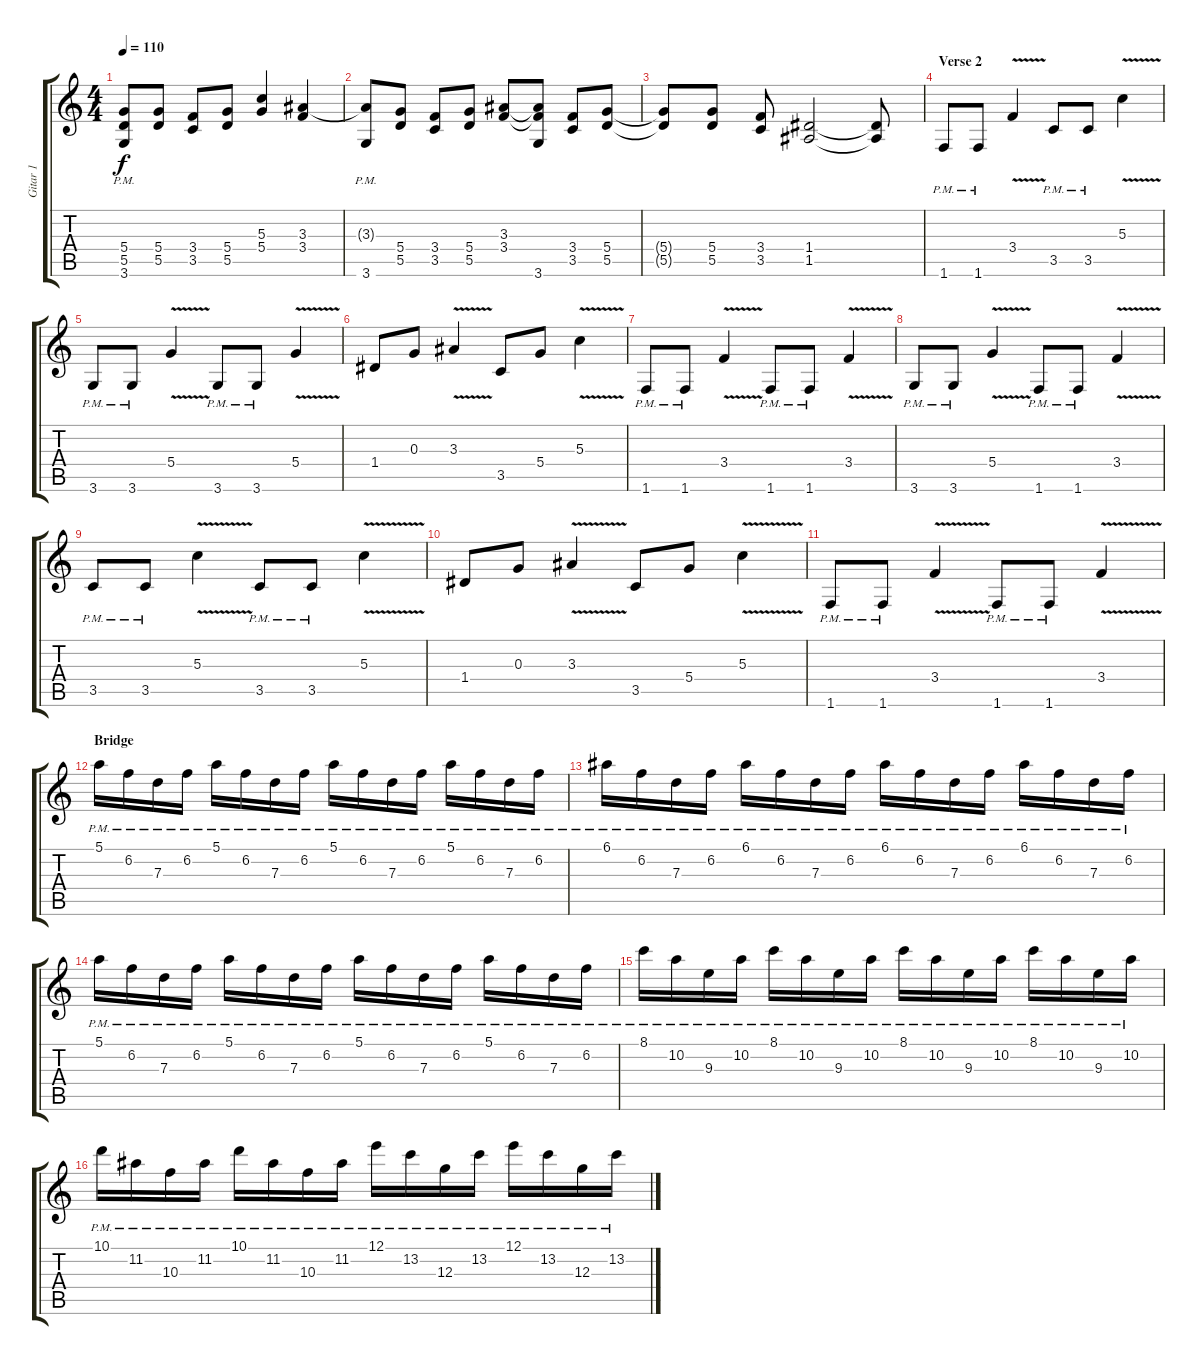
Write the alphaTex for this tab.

\track ("Gitar 1" "Gitar 1") {instrument overdrivenguitar}
\staff {score tabs}
\tuning (E4 B3 G3 D3 A2 E2) {hide}
\ts (4 4)
\tempo 110
\clef g2
\ks c
(5.4{t} 5.5{t} 3.6{pm}).8{dy f} (5.4 5.5).8 (3.4 3.5).8 (5.4 5.5).8 (5.3 5.4).4 (3.3 3.4).4 |
(3.3{t} 3.6{pm}).8 (5.4 5.5).8 (3.4 3.5).8 (5.4 5.5).8 (3.3 3.4).8 (3.3{t} 3.4{t} 3.6).8 (3.4 3.5).8 (5.4 5.5).8 |
(5.4{t} 5.5{t}).8 (5.4 5.5).8 (3.4 3.5).8 (1.4 1.5).2 (1.4{t} 1.5{t}).8 |
\section ("" "Verse 2")
1.6{pm}.8 1.6{pm}.8 3.4{v}.4 3.5{pm}.8 3.5{pm}.8 5.3{v}.4 |
3.6{pm}.8 3.6{pm}.8 5.4{v}.4 3.6{pm}.8 3.6{pm}.8 5.4{v}.4 |
1.4.8 0.3.8 3.3{v}.4 3.5.8 5.4.8 5.3{v}.4 |
1.6{pm}.8 1.6{pm}.8 3.4{v}.4 1.6{pm}.8 1.6{pm}.8 3.4{v}.4 |
3.6{pm}.8 3.6{pm}.8 5.4{v}.4 1.6{pm}.8 1.6{pm}.8 3.4{v}.4 |
3.5{pm}.8 3.5{pm}.8 5.3{v}.4 3.5{pm}.8 3.5{pm}.8 5.3{v}.4 |
1.4.8 0.3.8 3.3{v}.4 3.5.8 5.4.8 5.3{v}.4 |
1.6{pm}.8 1.6{pm}.8 3.4{v}.4 1.6{pm}.8 1.6{pm}.8 3.4{v}.4 |
\section ("" "Bridge")
5.1{pm}.16 6.2{pm}.16 7.3{pm}.16 6.2{pm}.16 5.1{pm}.16 6.2{pm}.16 7.3{pm}.16 6.2{pm}.16 5.1{pm}.16 6.2{pm}.16 7.3{pm}.16 6.2{pm}.16 5.1{pm}.16 6.2{pm}.16 7.3{pm}.16 6.2{pm}.16 |
6.1{pm}.16 6.2{pm}.16 7.3{pm}.16 6.2{pm}.16 6.1{pm}.16 6.2{pm}.16 7.3{pm}.16 6.2{pm}.16 6.1{pm}.16 6.2{pm}.16 7.3{pm}.16 6.2{pm}.16 6.1{pm}.16 6.2{pm}.16 7.3{pm}.16 6.2{pm}.16 |
5.1{pm}.16 6.2{pm}.16 7.3{pm}.16 6.2{pm}.16 5.1{pm}.16 6.2{pm}.16 7.3{pm}.16 6.2{pm}.16 5.1{pm}.16 6.2{pm}.16 7.3{pm}.16 6.2{pm}.16 5.1{pm}.16 6.2{pm}.16 7.3{pm}.16 6.2{pm}.16 |
8.1{pm}.16 10.2{pm}.16 9.3{pm}.16 10.2{pm}.16 8.1{pm}.16 10.2{pm}.16 9.3{pm}.16 10.2{pm}.16 8.1{pm}.16 10.2{pm}.16 9.3{pm}.16 10.2{pm}.16 8.1{pm}.16 10.2{pm}.16 9.3{pm}.16 10.2{pm}.16 |
10.1{pm}.16 11.2{pm}.16 10.3{pm}.16 11.2{pm}.16 10.1{pm}.16 11.2{pm}.16 10.3{pm}.16 11.2{pm}.16 12.1{pm}.16 13.2{pm}.16 12.3{pm}.16 13.2{pm}.16 12.1{pm}.16 13.2{pm}.16 12.3{pm}.16 13.2{pm}.16
